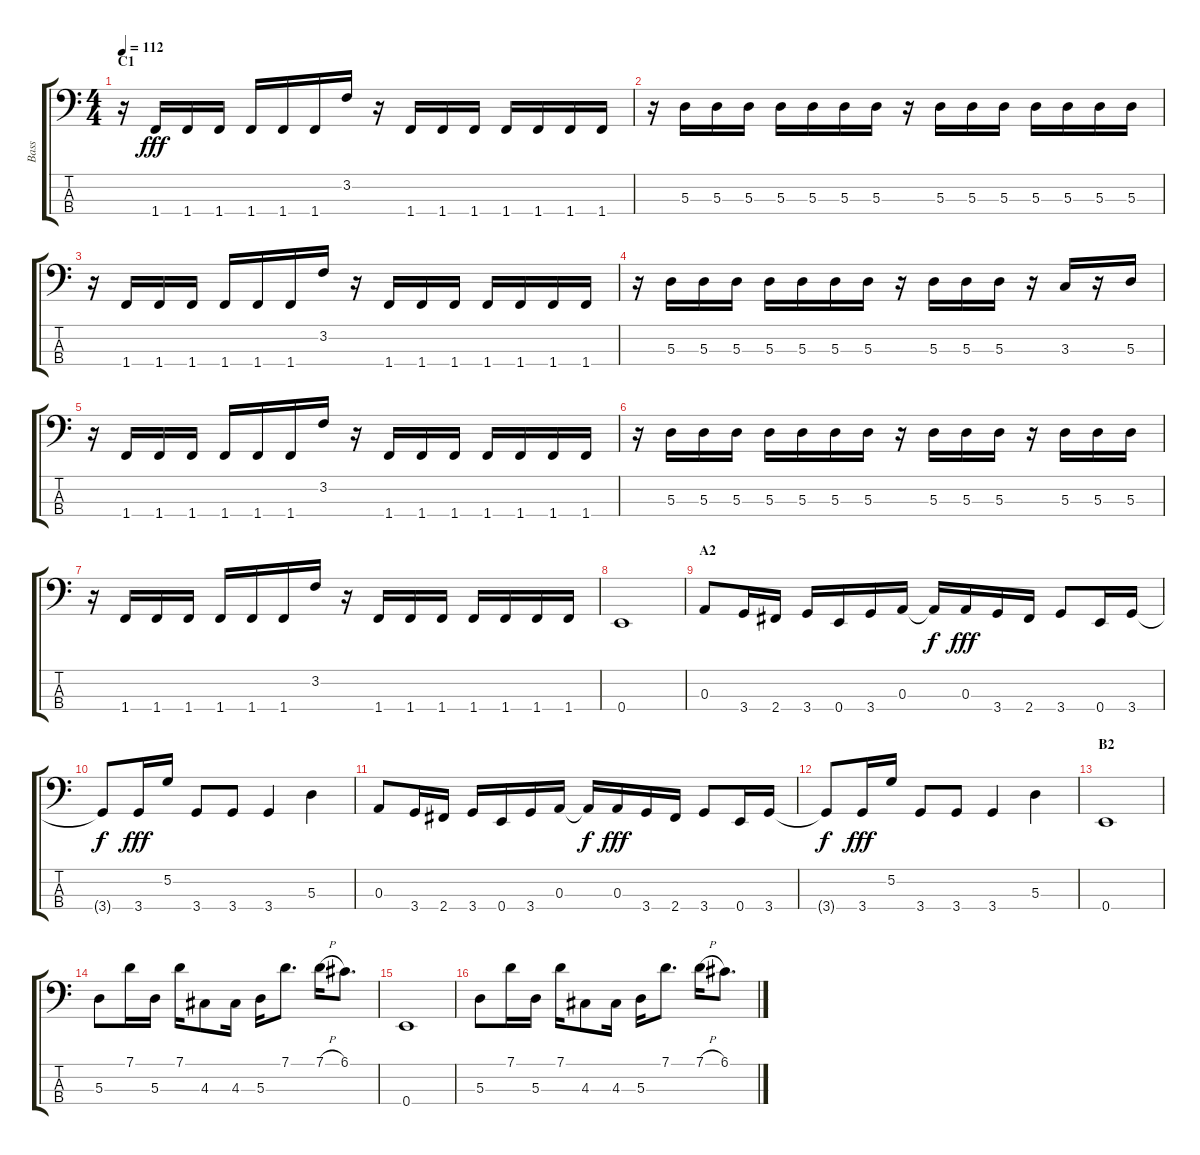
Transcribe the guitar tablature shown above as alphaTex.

\track ("Bass" "Bass") {instrument electricbassfinger}
\staff {score tabs}
\tuning (G2 D2 A1 E1) {hide}
\ts (4 4)
\section ("" "C1")
\tempo 112
\clef f4
\ks c
r.16{dy fff} 1.4.16 1.4.16 1.4.16 1.4.16 1.4.16 1.4.16 3.2.16 r.16 1.4.16 1.4.16 1.4.16 1.4.16 1.4.16 1.4.16 1.4.16 |
r.16 5.3.16 5.3.16 5.3.16 5.3.16 5.3.16 5.3.16 5.3.16 r.16 5.3.16 5.3.16 5.3.16 5.3.16 5.3.16 5.3.16 5.3.16 |
r.16 1.4.16 1.4.16 1.4.16 1.4.16 1.4.16 1.4.16 3.2.16 r.16 1.4.16 1.4.16 1.4.16 1.4.16 1.4.16 1.4.16 1.4.16 |
r.16 5.3.16 5.3.16 5.3.16 5.3.16 5.3.16 5.3.16 5.3.16 r.16 5.3.16 5.3.16 5.3.16 r.16 3.3.16 r.16 5.3.16 |
r.16 1.4.16 1.4.16 1.4.16 1.4.16 1.4.16 1.4.16 3.2.16 r.16 1.4.16 1.4.16 1.4.16 1.4.16 1.4.16 1.4.16 1.4.16 |
r.16 5.3.16 5.3.16 5.3.16 5.3.16 5.3.16 5.3.16 5.3.16 r.16 5.3.16 5.3.16 5.3.16 r.16 5.3.16 5.3.16 5.3.16 |
r.16 1.4.16 1.4.16 1.4.16 1.4.16 1.4.16 1.4.16 3.2.16 r.16 1.4.16 1.4.16 1.4.16 1.4.16 1.4.16 1.4.16 1.4.16 |
0.4.1 |
\section ("" "A2")
0.3.8 3.4.16 2.4.16 3.4.16 0.4.16 3.4.16 0.3.16 0.3{t}.16{dy f} 0.3.16{dy fff} 3.4.16 2.4.16 3.4.8 0.4.16 3.4.16 |
3.4{t}.8{dy f} 3.4.16{dy fff} 5.2.16 3.4.8 3.4.8 3.4.4 5.3.4 |
0.3.8 3.4.16 2.4.16 3.4.16 0.4.16 3.4.16 0.3.16 0.3{t}.16{dy f} 0.3.16{dy fff} 3.4.16 2.4.16 3.4.8 0.4.16 3.4.16 |
3.4{t}.8{dy f} 3.4.16{dy fff} 5.2.16 3.4.8 3.4.8 3.4.4 5.3.4 |
\section ("" "B2")
0.4.1 |
5.3.8 7.1.16 5.3.16 7.1.16 4.3.8 4.3.16 5.3.16 7.1.8{d} 7.1{h}.16 6.1.8{d} |
0.4.1 |
5.3.8 7.1.16 5.3.16 7.1.16 4.3.8 4.3.16 5.3.16 7.1.8{d} 7.1{h}.16 6.1.8{d}
